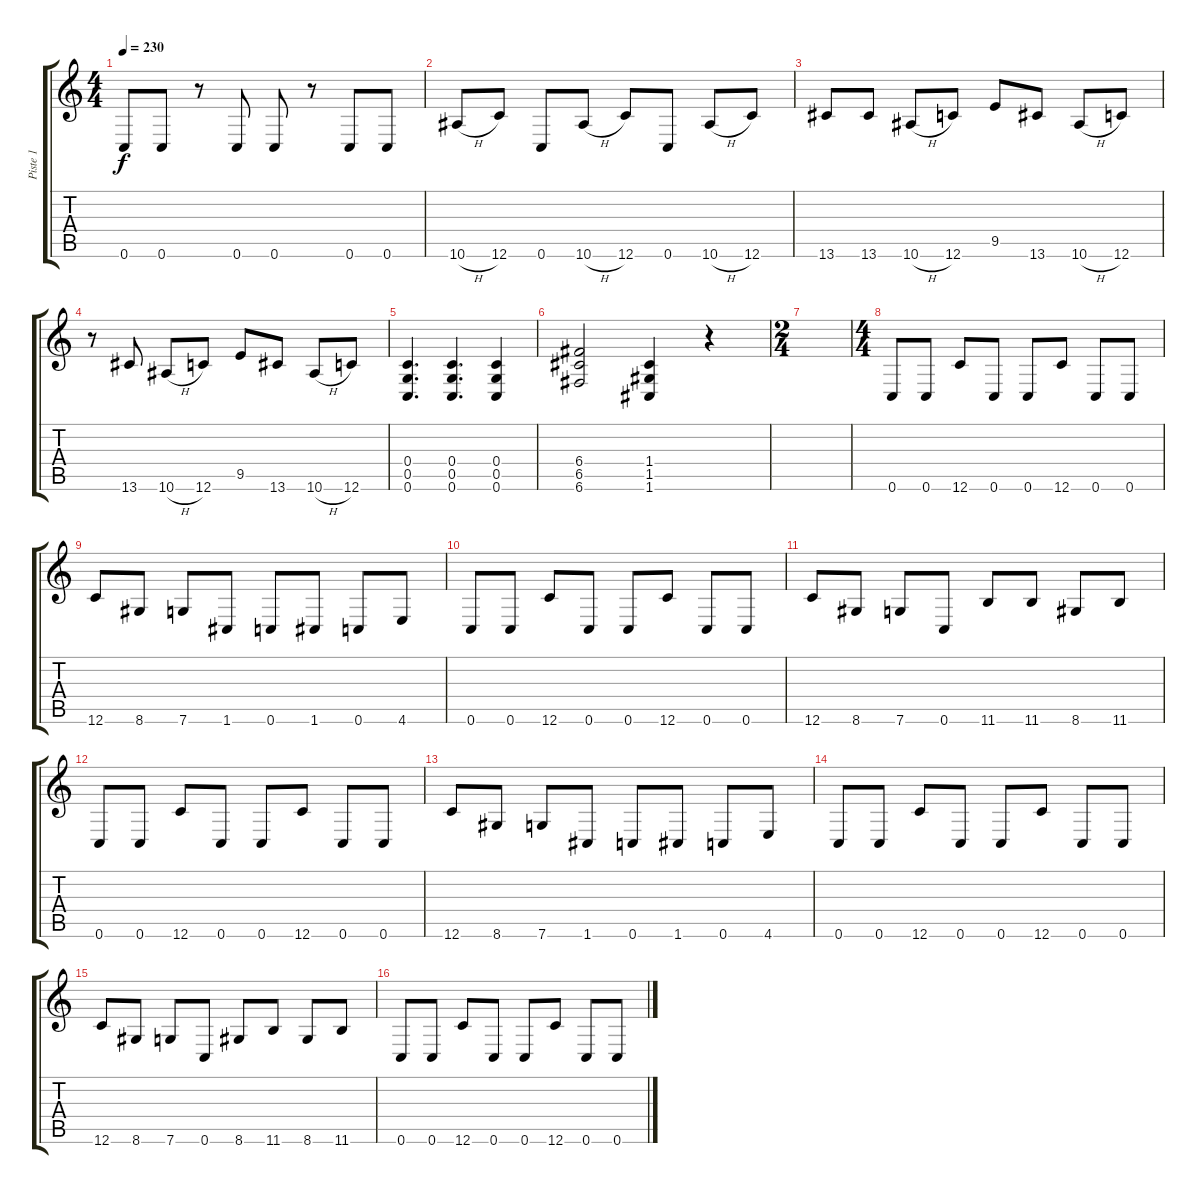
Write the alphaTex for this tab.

\track ("Piste 1" "Piste 1") {instrument distortionguitar}
\staff {score tabs}
\tuning (D4 A3 F3 C3 G2 C2) {hide}
\ts (4 4)
\tempo 230
\clef g2
\ks c
0.6.8{dy f} 0.6.8 r.8 0.6.8 0.6.8 r.8 0.6.8 0.6.8 |
10.6{h}.8 12.6.8 0.6.8 10.6{h}.8 12.6.8 0.6.8 10.6{h}.8 12.6.8 |
13.6.8 13.6.8 10.6{h}.8 12.6.8 9.5.8 13.6.8 10.6{h}.8 12.6.8 |
r.8 13.6.8 10.6{h}.8 12.6.8 9.5.8 13.6.8 10.6{h}.8 12.6.8 |
(0.4 0.5 0.6).4{d} (0.4 0.5 0.6).4{d} (0.4 0.5 0.6).4 |
(6.4 6.5 6.6).2 (1.4 1.5 1.6).4 r.4 |
\ts (2 4)
|
\ts (4 4)
0.6.8 0.6.8 12.6.8 0.6.8 0.6.8 12.6.8 0.6.8 0.6.8 |
12.6.8 8.6.8 7.6.8 1.6.8 0.6.8 1.6.8 0.6.8 4.6.8 |
0.6.8 0.6.8 12.6.8 0.6.8 0.6.8 12.6.8 0.6.8 0.6.8 |
12.6.8 8.6.8 7.6.8 0.6.8 11.6.8 11.6.8 8.6.8 11.6.8 |
0.6.8 0.6.8 12.6.8 0.6.8 0.6.8 12.6.8 0.6.8 0.6.8 |
12.6.8 8.6.8 7.6.8 1.6.8 0.6.8 1.6.8 0.6.8 4.6.8 |
0.6.8 0.6.8 12.6.8 0.6.8 0.6.8 12.6.8 0.6.8 0.6.8 |
12.6.8 8.6.8 7.6.8 0.6.8 8.6.8 11.6.8 8.6.8 11.6.8 |
0.6.8 0.6.8 12.6.8 0.6.8 0.6.8 12.6.8 0.6.8 0.6.8
